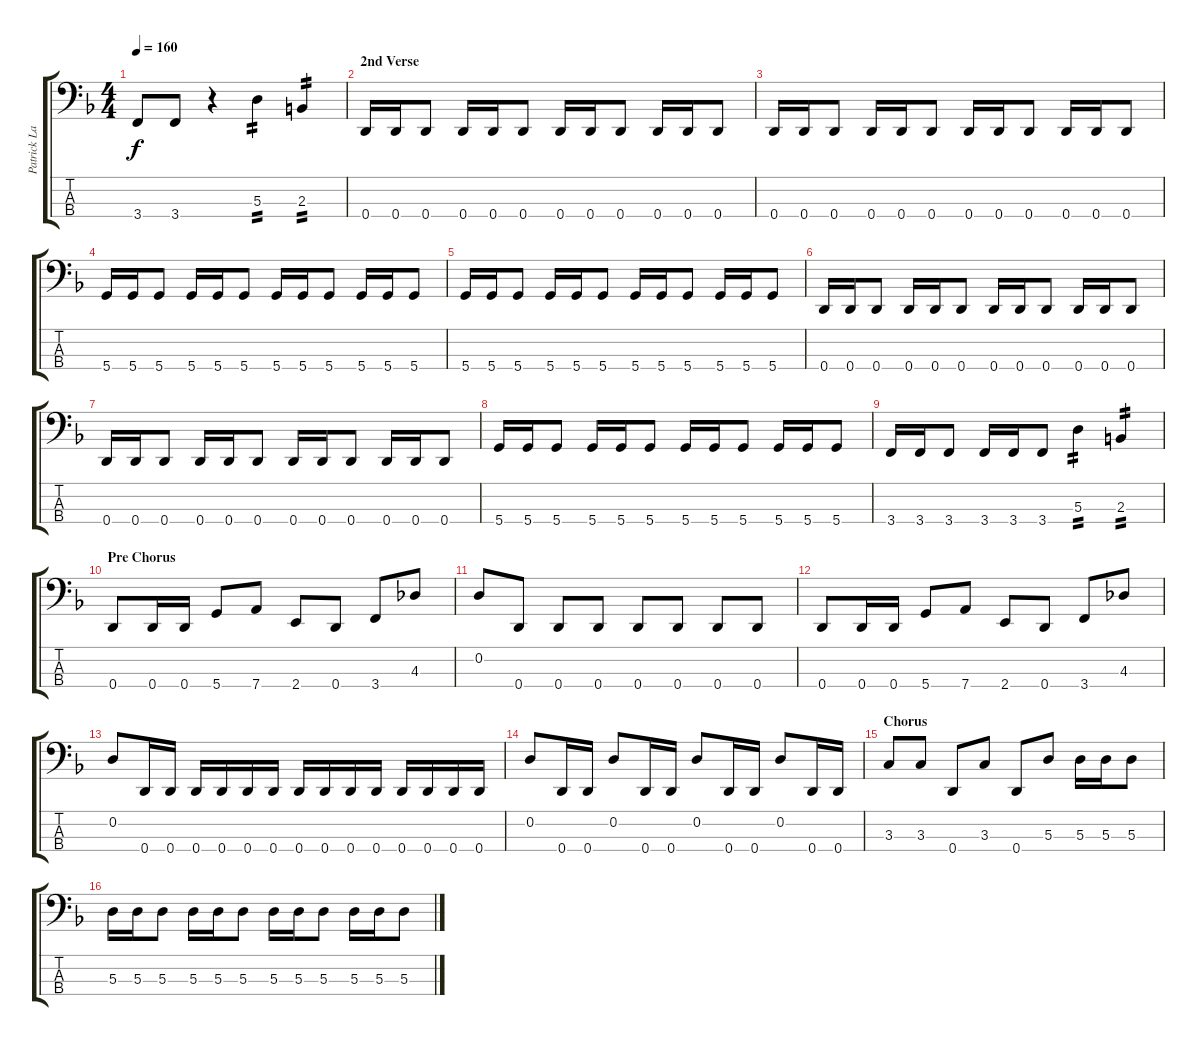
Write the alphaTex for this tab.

\track ("Patrick Latreille" "Patrick La") {instrument electricbassfinger}
\staff {score tabs}
\tuning (G2 D2 A1 D1) {hide}
\ts (4 4)
\tempo 160
\clef f4
\ks dminor
3.4.8{dy f} 3.4.8 r.4 5.3.4{tp 2} 2.3.4{tp 2} |
\section ("" "2nd Verse")
0.4.16 0.4.16 0.4.8 0.4.16 0.4.16 0.4.8 0.4.16 0.4.16 0.4.8 0.4.16 0.4.16 0.4.8 |
0.4.16 0.4.16 0.4.8 0.4.16 0.4.16 0.4.8 0.4.16 0.4.16 0.4.8 0.4.16 0.4.16 0.4.8 |
5.4.16 5.4.16 5.4.8 5.4.16 5.4.16 5.4.8 5.4.16 5.4.16 5.4.8 5.4.16 5.4.16 5.4.8 |
5.4.16 5.4.16 5.4.8 5.4.16 5.4.16 5.4.8 5.4.16 5.4.16 5.4.8 5.4.16 5.4.16 5.4.8 |
0.4.16 0.4.16 0.4.8 0.4.16 0.4.16 0.4.8 0.4.16 0.4.16 0.4.8 0.4.16 0.4.16 0.4.8 |
0.4.16 0.4.16 0.4.8 0.4.16 0.4.16 0.4.8 0.4.16 0.4.16 0.4.8 0.4.16 0.4.16 0.4.8 |
5.4.16 5.4.16 5.4.8 5.4.16 5.4.16 5.4.8 5.4.16 5.4.16 5.4.8 5.4.16 5.4.16 5.4.8 |
3.4.16 3.4.16 3.4.8 3.4.16 3.4.16 3.4.8 5.3.4{tp 2} 2.3.4{tp 2} |
\section ("" "Pre Chorus")
0.4.8 0.4.16 0.4.16 5.4.8 7.4.8 2.4.8 0.4.8 3.4.8 4.3.8 |
0.2.8 0.4.8 0.4.8 0.4.8 0.4.8 0.4.8 0.4.8 0.4.8 |
0.4.8 0.4.16 0.4.16 5.4.8 7.4.8 2.4.8 0.4.8 3.4.8 4.3.8 |
0.2.8 0.4.16 0.4.16 0.4.16 0.4.16 0.4.16 0.4.16 0.4.16 0.4.16 0.4.16 0.4.16 0.4.16 0.4.16 0.4.16 0.4.16 |
0.2.8 0.4.16 0.4.16 0.2.8 0.4.16 0.4.16 0.2.8 0.4.16 0.4.16 0.2.8 0.4.16 0.4.16 |
\section ("" "Chorus")
3.3.8 3.3.8 0.4.8 3.3.8 0.4.8 5.3.8 5.3.16 5.3.16 5.3.8 |
5.3.16 5.3.16 5.3.8 5.3.16 5.3.16 5.3.8 5.3.16 5.3.16 5.3.8 5.3.16 5.3.16 5.3.8
